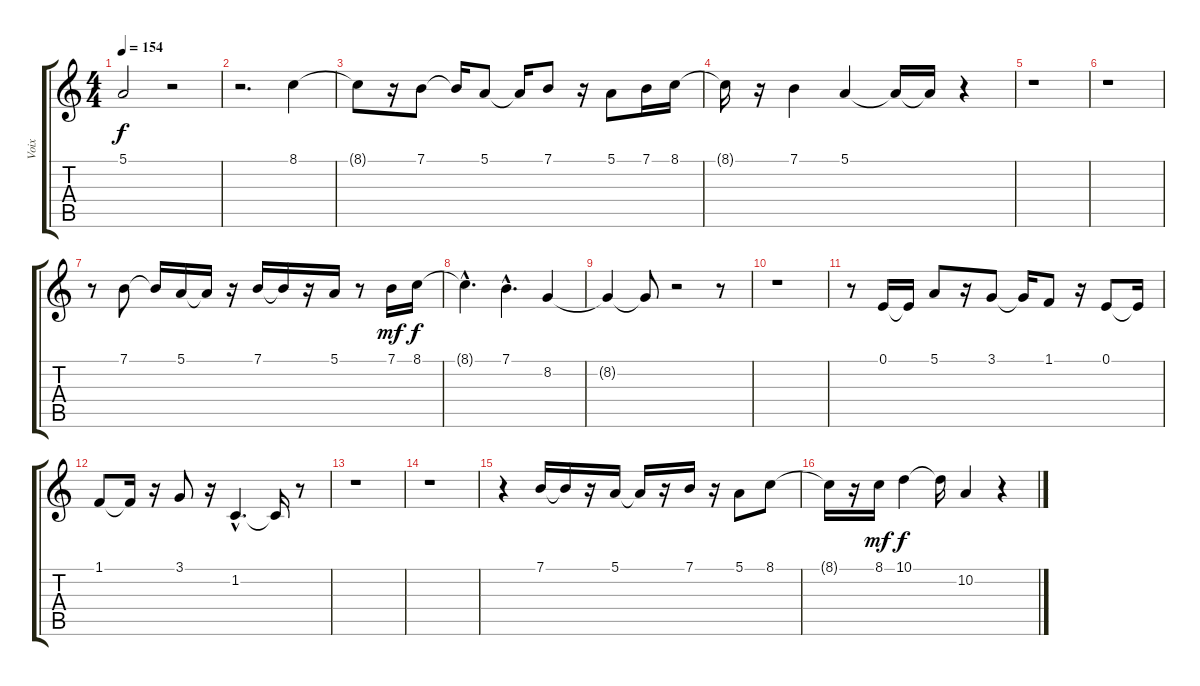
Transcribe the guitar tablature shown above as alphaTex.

\track ("Voix" "Voix") {instrument clarinet}
\staff {score tabs}
\tuning (E4 B3 G3 D3 A2 E2) {hide}
\ts (4 4)
\tempo 154
\clef g2
\ks c
5.1{t}.2{dy f} r.2 |
r.2{d} 8.1.4 |
8.1{t}.8 r.16 7.1.8 7.1{t}.16 5.1.8 5.1{t}.16 7.1.8 r.16 5.1.8 7.1.16 8.1.16 |
8.1{t}.16 r.16 7.1.4 5.1.4 5.1{t}.16 5.1{t}.16 r.4 |
r.1 |
r.1 |
r.8 7.1.8 7.1{t}.16 5.1.16 5.1{t}.16 r.16 7.1.16 7.1{t}.16 r.16 5.1.16 r.8 7.1.16{dy mf} 8.1.16{dy f} |
8.1{hac t}.4{d} 7.1{hac}.4{d} 8.2.4 |
8.2{t}.4 8.2{t}.8 r.2 r.8 |
r.1 |
r.8 0.1.16 0.1{t}.16 5.1.8 r.16 3.1.8 3.1{t}.16 1.1.8 r.16 0.1.8 0.1{t}.16 |
1.1.8 1.1{t}.16 r.16 3.1.8 r.16 1.2{hac}.4{d} 1.2{t}.16 r.8 |
r.1 |
r.1 |
r.4 7.1.16 7.1{t}.16 r.16 5.1.16 5.1{t}.16 r.16 7.1.16 r.16 5.1.8 8.1.8 |
8.1{t}.16 r.16 8.1.16{dy mf} 10.1.4{dy f} 10.1{t}.16 10.2.4 r.4
